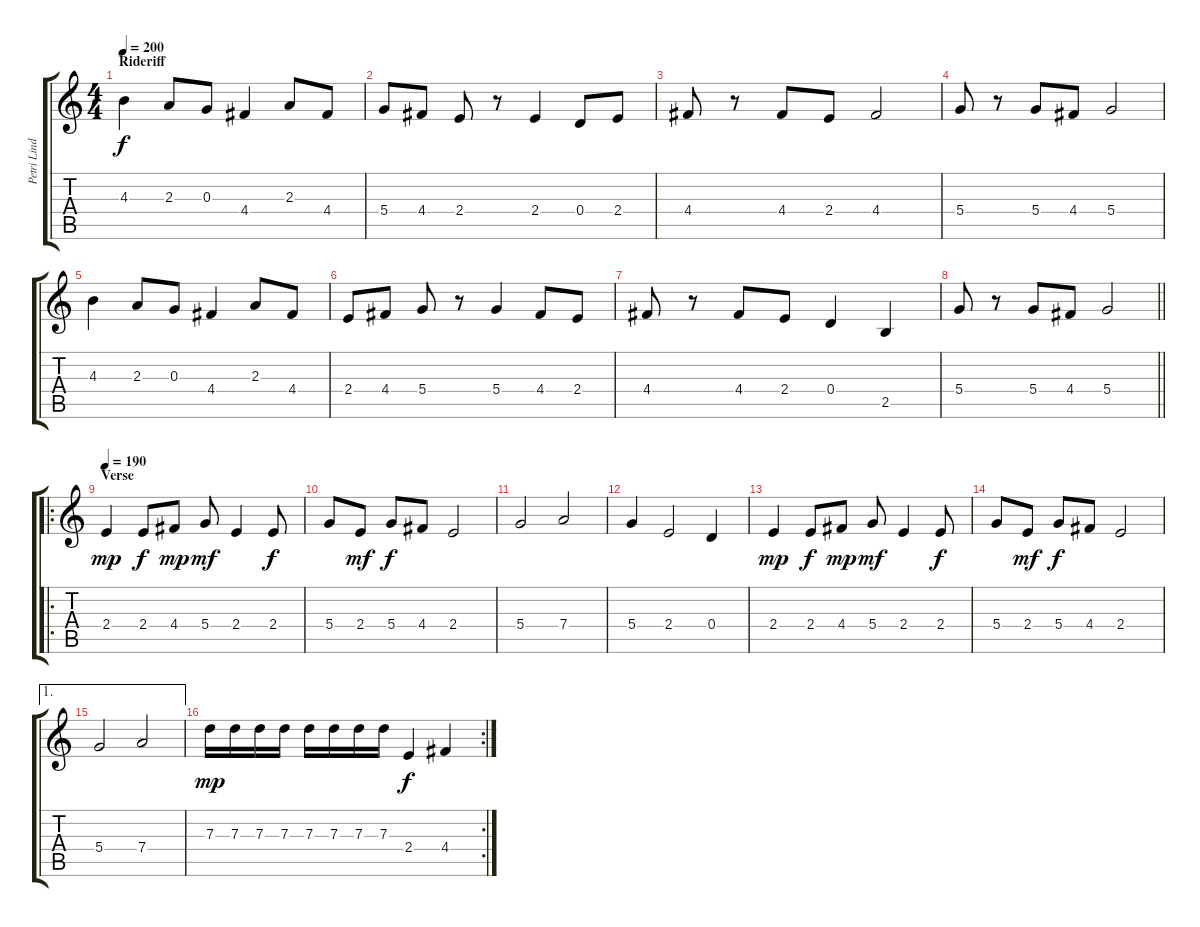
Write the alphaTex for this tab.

\track ("Petri Lindroos" "Petri Lind") {instrument distortionguitar}
\staff {score tabs}
\tuning (E4 B3 G3 D3 A2 E2) {hide}
\ts (4 4)
\section ("" "Rideriff")
\tempo 200
\clef g2
\ks c
4.3.4{dy f} 2.3.8 0.3.8 4.4.4 2.3.8 4.4.8 |
5.4.8 4.4.8 2.4.8 r.8 2.4.4 0.4.8 2.4.8 |
4.4.8 r.8 4.4.8 2.4.8 4.4.2 |
5.4.8 r.8 5.4.8 4.4.8 5.4.2 |
4.3.4 2.3.8 0.3.8 4.4.4 2.3.8 4.4.8 |
2.4.8 4.4.8 5.4.8 r.8 5.4.4 4.4.8 2.4.8 |
4.4.8 r.8 4.4.8 2.4.8 0.4.4 2.5.4 |
\barLineRight lightlight
5.4.8 r.8 5.4.8 4.4.8 5.4.2 |
\ro
\section ("" "Verse")
\tempo 190
2.4.4{dy mp} 2.4.8{dy f} 4.4.8{dy mp} 5.4.8{dy mf} 2.4.4 2.4.8{dy f} |
5.4.8 2.4.8{dy mf} 5.4.8{dy f} 4.4.8 2.4.2 |
5.4.2 7.4.2 |
5.4.4 2.4.2 0.4.4 |
2.4.4{dy mp} 2.4.8{dy f} 4.4.8{dy mp} 5.4.8{dy mf} 2.4.4 2.4.8{dy f} |
5.4.8 2.4.8{dy mf} 5.4.8{dy f} 4.4.8 2.4.2 |
\ae 1
5.4.2 7.4.2 |
\rc 2
7.3.16{dy mp} 7.3.16 7.3.16 7.3.16 7.3.16 7.3.16 7.3.16 7.3.16 2.4.4{dy f} 4.4.4
